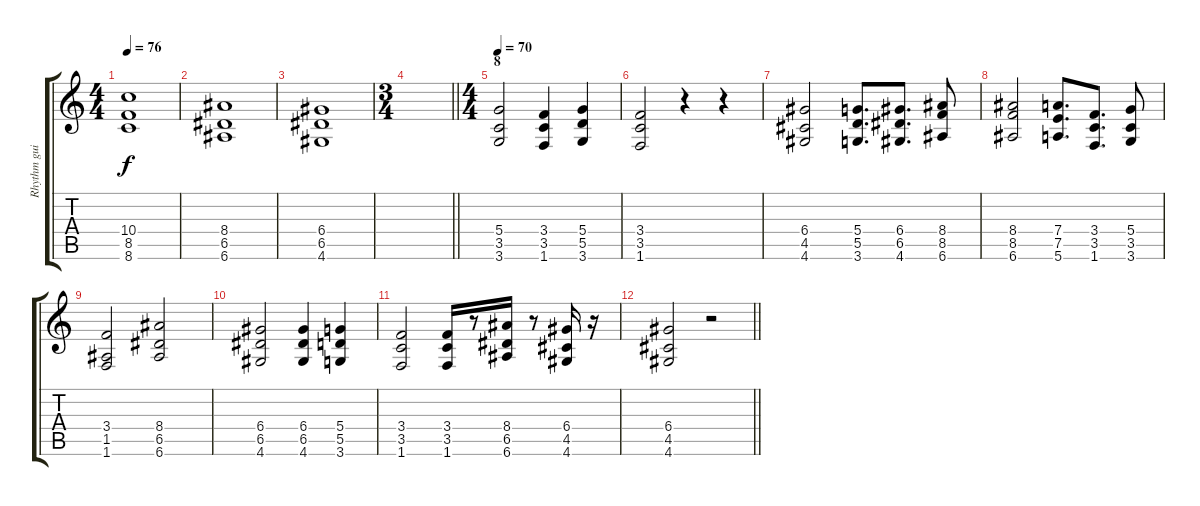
\track ("Rhythm guitar" "Rhythm gui") {instrument distortionguitar}
\staff {score tabs}
\tuning (E4 B3 G3 D3 A2 E2) {hide}
\ts (4 4)
\tempo 76
\clef g2
\ks c
(10.4 8.5 8.6).1{dy f} |
(8.4 6.5 6.6).1 |
(6.4 6.5 4.6).1 |
\ts (3 4)
\barLineRight lightlight
|
\ts (4 4)
\section ("" "8")
\tempo 70
(5.4 3.5 3.6).2{volume 9} (3.4 3.5 1.6).4 (5.4 5.5 3.6).4 |
(3.4 3.5 1.6).2 r.4 r.4 |
(6.4 4.5 4.6).2 (5.4 5.5 3.6).8{d} (6.4 6.5 4.6).8{d} (8.4 8.5 6.6).8 |
(8.4 8.5 6.6).2 (7.4 7.5 5.6).8{d} (3.4 3.5 1.6).8{d} (5.4 3.5 3.6).8 |
(3.4 1.5 1.6).2 (8.4 6.5 6.6).2 |
(6.4 6.5 4.6).2 (6.4 6.5 4.6).4 (5.4 5.5 3.6).4 |
(3.4 3.5 1.6).2 (3.4 3.5 1.6).16 r.8 (8.4 6.5 6.6).16 r.8 (6.4 4.5 4.6).16 r.16 |
\barLineRight lightlight
(6.4 4.5 4.6).2 r.2
